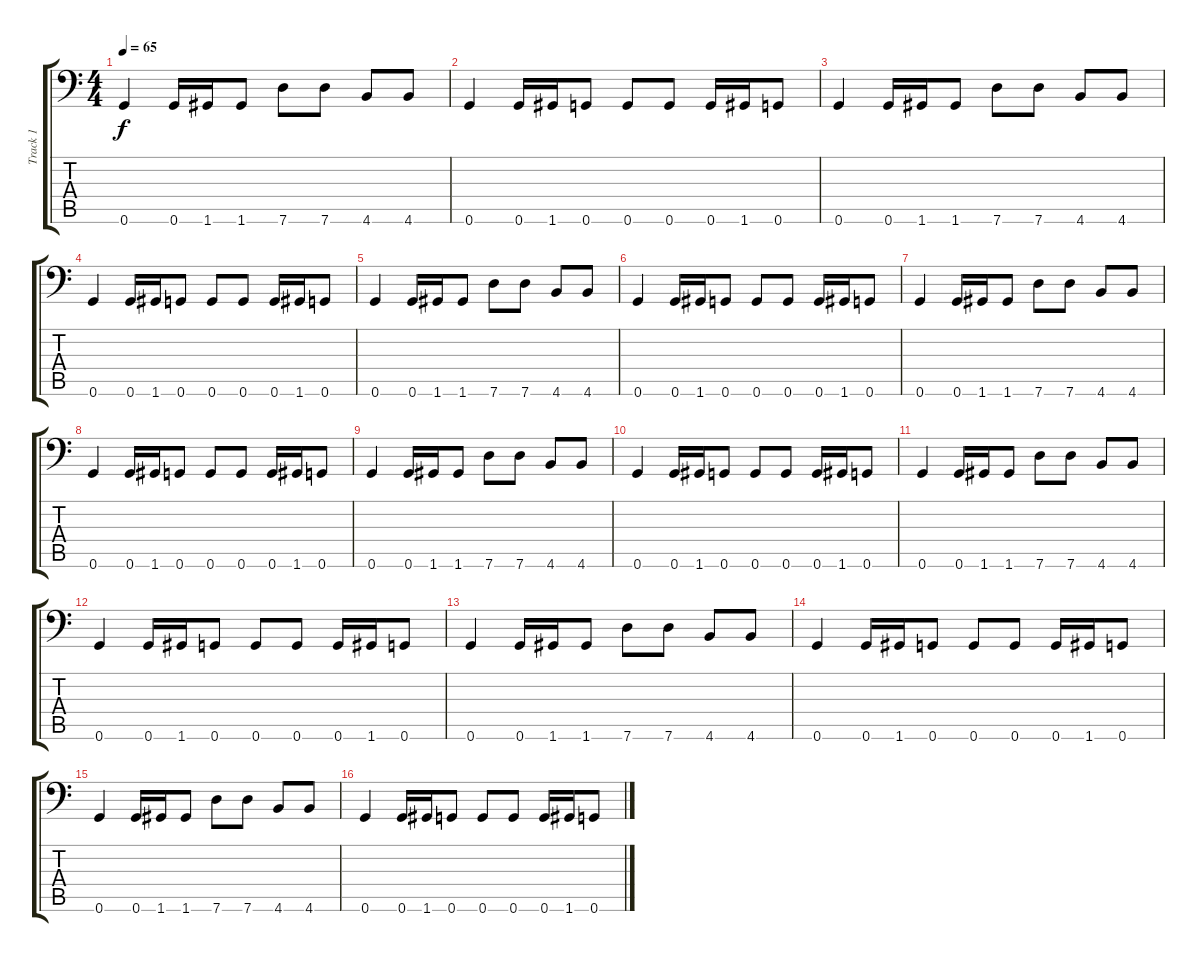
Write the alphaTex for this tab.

\track ("Track 1" "Track 1") {instrument distortionguitar}
\staff {score tabs}
\tuning (G3 D3 Bb2 F2 C2 G1) {hide}
\ts (4 4)
\tempo 65
\clef f4
\ks c
0.6.4{dy f} 0.6.16 1.6.16 1.6.8 7.6.8 7.6.8 4.6.8 4.6.8 |
0.6.4 0.6.16 1.6.16 0.6.8 0.6.8 0.6.8 0.6.16 1.6.16 0.6.8 |
0.6.4 0.6.16 1.6.16 1.6.8 7.6.8 7.6.8 4.6.8 4.6.8 |
0.6.4 0.6.16 1.6.16 0.6.8 0.6.8 0.6.8 0.6.16 1.6.16 0.6.8 |
0.6.4 0.6.16 1.6.16 1.6.8 7.6.8 7.6.8 4.6.8 4.6.8 |
0.6.4 0.6.16 1.6.16 0.6.8 0.6.8 0.6.8 0.6.16 1.6.16 0.6.8 |
0.6.4 0.6.16 1.6.16 1.6.8 7.6.8 7.6.8 4.6.8 4.6.8 |
0.6.4 0.6.16 1.6.16 0.6.8 0.6.8 0.6.8 0.6.16 1.6.16 0.6.8 |
0.6.4 0.6.16 1.6.16 1.6.8 7.6.8 7.6.8 4.6.8 4.6.8 |
0.6.4 0.6.16 1.6.16 0.6.8 0.6.8 0.6.8 0.6.16 1.6.16 0.6.8 |
0.6.4 0.6.16 1.6.16 1.6.8 7.6.8 7.6.8 4.6.8 4.6.8 |
0.6.4 0.6.16 1.6.16 0.6.8 0.6.8 0.6.8 0.6.16 1.6.16 0.6.8 |
0.6.4 0.6.16 1.6.16 1.6.8 7.6.8 7.6.8 4.6.8 4.6.8 |
0.6.4 0.6.16 1.6.16 0.6.8 0.6.8 0.6.8 0.6.16 1.6.16 0.6.8 |
0.6.4 0.6.16 1.6.16 1.6.8 7.6.8 7.6.8 4.6.8 4.6.8 |
0.6.4 0.6.16 1.6.16 0.6.8 0.6.8 0.6.8 0.6.16 1.6.16 0.6.8
